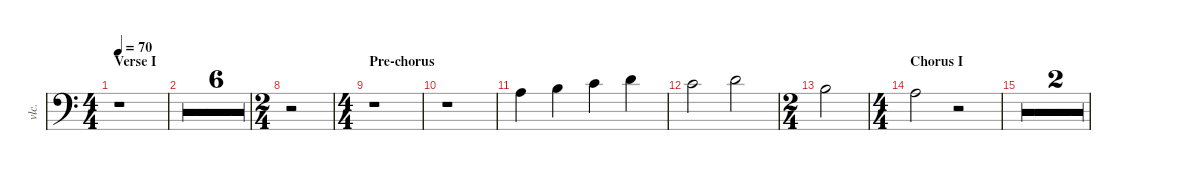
\defaultSystemsLayout 4
\hideDynamics
\bracketExtendMode nobrackets
\otherSystemsTrackNameOrientation horizontal
\track ("Cello 2" "vlc.") {defaultSystemsLayout 4 multiBarRest instrument cello}
\staff {score}
\tuning (A3 D3 G2 C2)
\ts (4 4)
\section ("" "Verse I")
\tempo 70
\clef f4
\ks c
r.1{dy mf} |
r.1 |
r.1 |
r.1 |
r.1 |
r.1 |
r.1 |
\ts (2 4)
\beaming (8 2 2)
r.2 |
\ts (4 4)
\beaming (8 2 2 2 2)
\section ("" "Pre-chorus")
r.1 |
r.1 |
7.2.4 9.2.4 10.2.4 12.2.4 |
10.2.2 12.2.2 |
\ts (2 4)
\beaming (8 2 2)
9.2.2 |
\ts (4 4)
\beaming (8 2 2 2 2)
\section ("" "Chorus I")
7.2.2 r.2 |
r.1 |
r.1
